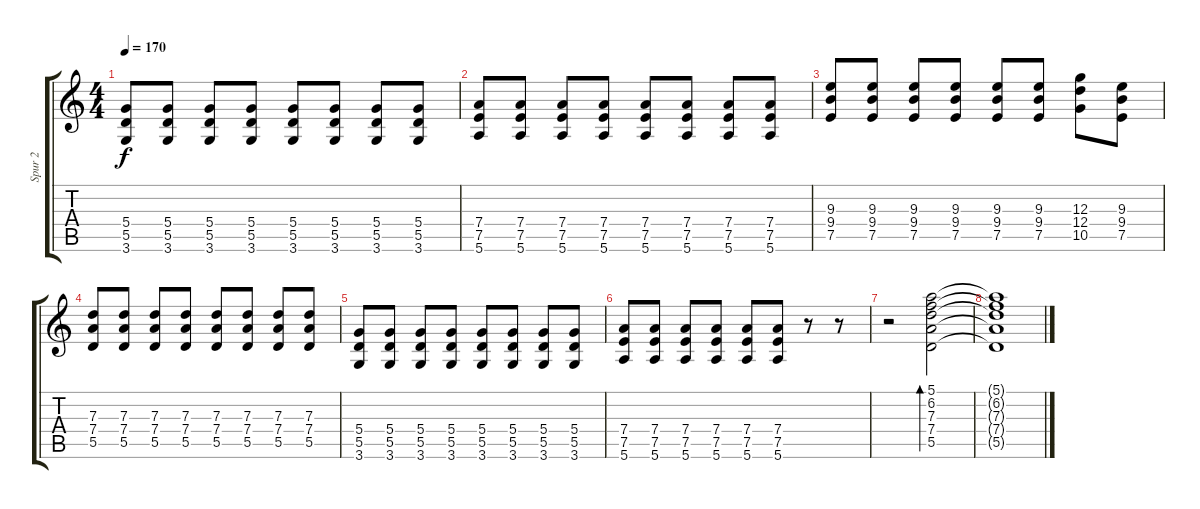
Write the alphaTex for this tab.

\track ("Spur 2" "Spur 2") {instrument distortionguitar}
\staff {score tabs}
\tuning (E4 B3 G3 D3 A2 E2) {hide}
\ts (4 4)
\tempo 170
\clef g2
\ks c
(5.4 5.5 3.6).8{dy f} (5.4 5.5 3.6).8 (5.4 5.5 3.6).8 (5.4 5.5 3.6).8 (5.4 5.5 3.6).8 (5.4 5.5 3.6).8 (5.4 5.5 3.6).8 (5.4 5.5 3.6).8 |
(7.4 7.5 5.6).8 (7.4 7.5 5.6).8 (7.4 7.5 5.6).8 (7.4 7.5 5.6).8 (7.4 7.5 5.6).8 (7.4 7.5 5.6).8 (7.4 7.5 5.6).8 (7.4 7.5 5.6).8 |
(9.3 9.4 7.5).8 (9.3 9.4 7.5).8 (9.3 9.4 7.5).8 (9.3 9.4 7.5).8 (9.3 9.4 7.5).8 (9.3 9.4 7.5).8 (12.3 12.4 10.5).8 (9.3 9.4 7.5).8 |
(7.3 7.4 5.5).8 (7.3 7.4 5.5).8 (7.3 7.4 5.5).8 (7.3 7.4 5.5).8 (7.3 7.4 5.5).8 (7.3 7.4 5.5).8 (7.3 7.4 5.5).8 (7.3 7.4 5.5).8 |
(5.4 5.5 3.6).8 (5.4 5.5 3.6).8 (5.4 5.5 3.6).8 (5.4 5.5 3.6).8 (5.4 5.5 3.6).8 (5.4 5.5 3.6).8 (5.4 5.5 3.6).8 (5.4 5.5 3.6).8 |
(7.4 7.5 5.6).8 (7.4 7.5 5.6).8 (7.4 7.5 5.6).8 (7.4 7.5 5.6).8 (7.4 7.5 5.6).8 (7.4 7.5 5.6).8 r.8 r.8 |
r.2 (5.1 6.2 7.3 7.4 5.5).2{bd 240 instrument electricguitarclean} |
(5.1{t} 6.2{t} 7.3{t} 7.4{t} 5.5{t}).1
